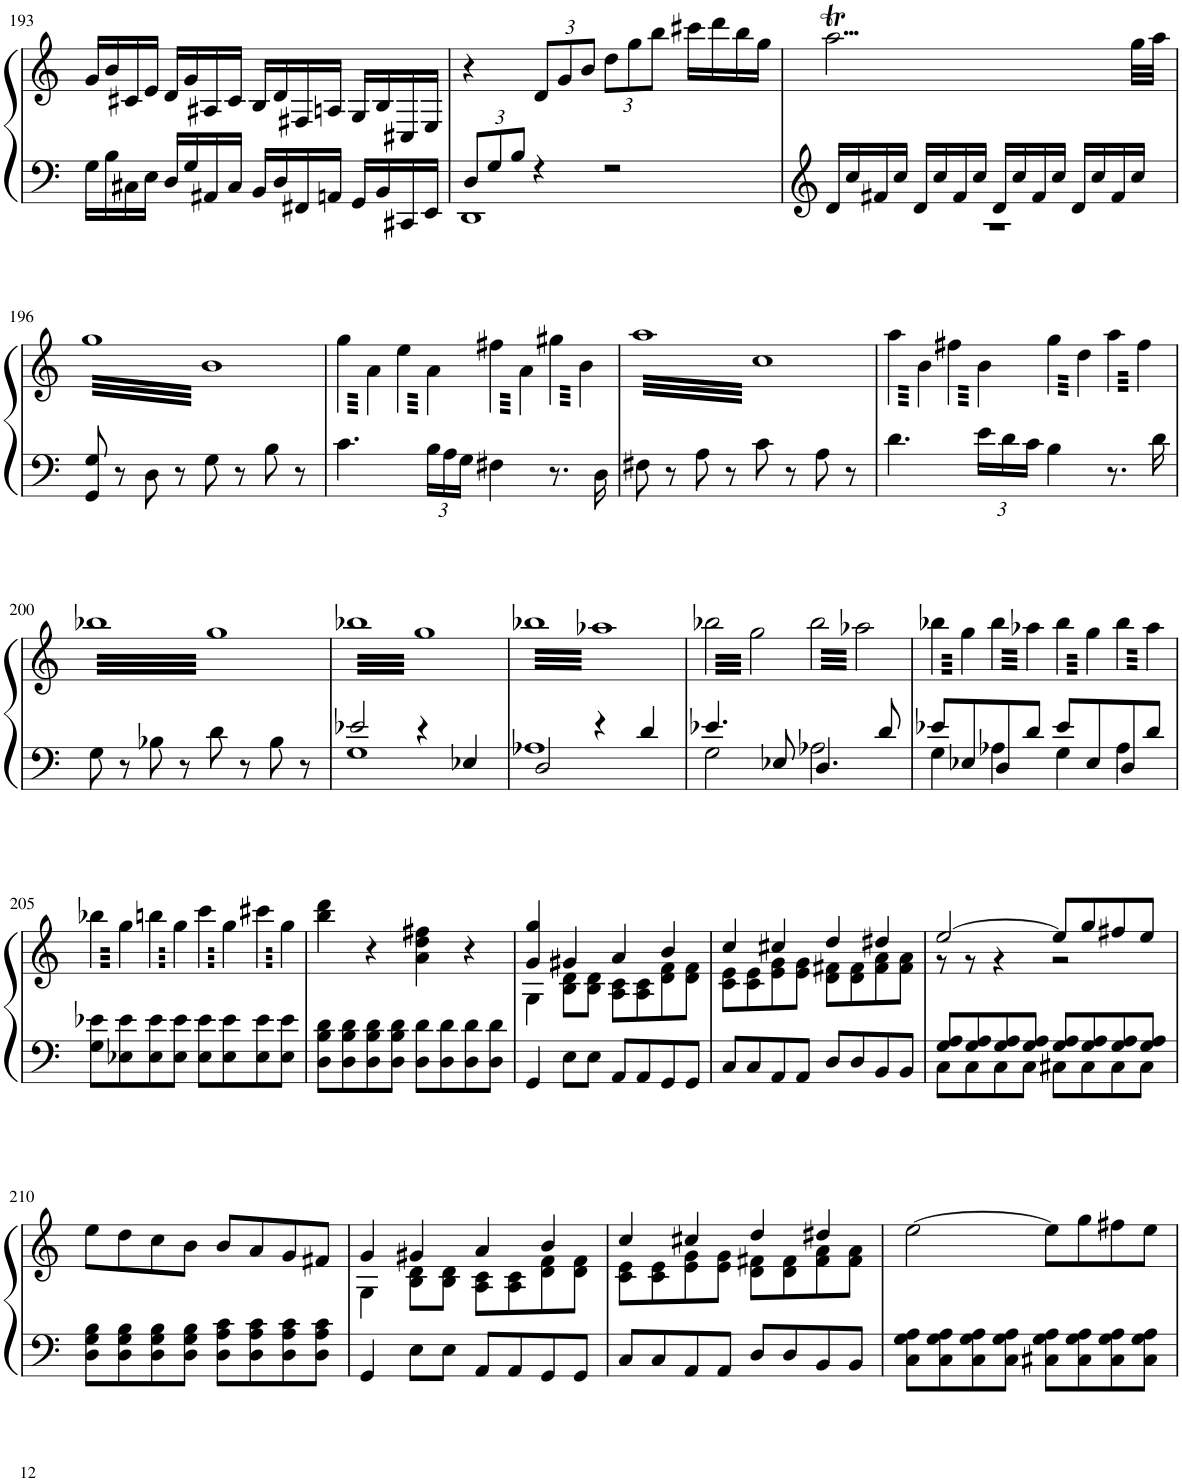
**kern	**kern
*part1	*part1
*staff2	*staff1
*I"Piano	*
*I'Pno.	*
!!LO:PB:g=z
*clefF4	*clefF4
*k[]	*k[]
*M4/4	*M4/4
*met(c)	*met(c)
=193	=193
16G\LL	16g/LL
16B\	16b/
16C#X\	16c#X/
16E\JJ	16e/JJ
16D/LL	16d/LL
16G/	16g/
16AA#X/	16A#X/
16C#/JJ	16c#/JJ
16BB/LL	16B/LL
16D/	16d/
16FF#X/	16F#X/
16AAn/JJ	16An/JJ
16GG/LL	16G/LL
16BB/	16B/
16CC#X/	16C#X/
16EE/JJ	16E/JJ
=194	=194
*Xbrackettup	*
*^	*
12D/L	1DD	4r
12G/	.	.
12B/J	.	.
*	*	*Xbrackettup
4r	.	12d/L
.	.	12g/
.	.	12b/J
2r	.	12dd\L
.	.	12gg\
.	.	12bb\J
.	.	16ccc#X\LL
.	.	16ddd\
.	.	16bb\
.	.	16gg\JJ
=195	=195	=195
16d/LL	1r	2...aaT\
16cc/	.	.
16f#X/	.	.
16cc/JJ	.	.
16d/LL	.	.
16cc/	.	.
16f#/	.	.
16cc/JJ	.	.
16d/LL	.	.
16cc/	.	.
16f#/	.	.
16cc/JJ	.	.
16d/LL	.	.
16cc/	.	.
16f#/	.	.
16cc/JJ	.	32gg\LLL
.	.	32aa\JJJ
*v	*v	*
!!LO:LB:g=z
=196	=196
*	*brackettup
*	*tremolo
8GG/ 8G/	64ggLLLL
.	64b
.	64gg
.	64b
.	64gg
.	64b
.	64gg
.	64b
8r	64gg
.	64b
.	64gg
.	64b
.	64gg
.	64b
.	64gg
.	64b
8D\	64gg
.	64b
.	64gg
.	64b
.	64gg
.	64b
.	64gg
.	64b
8r	64gg
.	64b
.	64gg
.	64b
.	64gg
.	64b
.	64gg
.	64b
8G\	64gg
.	64b
.	64gg
.	64b
.	64gg
.	64b
.	64gg
.	64b
8r	64gg
.	64b
.	64gg
.	64b
.	64gg
.	64b
.	64gg
.	64b
8B\	64gg
.	64b
.	64gg
.	64b
.	64gg
.	64b
.	64gg
.	64b
8r	64gg
.	64b
.	64gg
.	64b
.	64gg
.	64b
.	64gg
.	64bJJJJ
=197	=197
4.c\	64gg\LLLL
.	64a\
.	64gg\
.	64a\
.	64gg\
.	64a\
.	64gg\
.	64a\
.	64gg\
.	64a\
.	64gg\
.	64a\
.	64gg\
.	64a\
.	64gg\
.	64a\JJJJ
.	64ee\LLLL
.	64a\
.	64ee\
.	64a\
.	64ee\
.	64a\
.	64ee\
.	64a\
24B\LL	64ee\
.	64a\
.	64ee\
24A\	.
.	64a\
.	64ee\
.	64a\
24G\JJ	.
.	64ee\
.	64a\JJJJ
4F#X\	64ff#X\LLLL
.	64a\
.	64ff#X\
.	64a\
.	64ff#X\
.	64a\
.	64ff#X\
.	64a\
.	64ff#X\
.	64a\
.	64ff#X\
.	64a\
.	64ff#X\
.	64a\
.	64ff#X\
.	64a\JJJJ
8.r	64gg#X\LLLL
.	64b\
.	64gg#X\
.	64b\
.	64gg#X\
.	64b\
.	64gg#X\
.	64b\
.	64gg#X\
.	64b\
.	64gg#X\
.	64b\
16D\	64gg#X\
.	64b\
.	64gg#X\
.	64b\JJJJ
=198	=198
8F#X\	64aaLLLL
.	64cc
.	64aa
.	64cc
.	64aa
.	64cc
.	64aa
.	64cc
8r	64aa
.	64cc
.	64aa
.	64cc
.	64aa
.	64cc
.	64aa
.	64cc
8A\	64aa
.	64cc
.	64aa
.	64cc
.	64aa
.	64cc
.	64aa
.	64cc
8r	64aa
.	64cc
.	64aa
.	64cc
.	64aa
.	64cc
.	64aa
.	64cc
8c\	64aa
.	64cc
.	64aa
.	64cc
.	64aa
.	64cc
.	64aa
.	64cc
8r	64aa
.	64cc
.	64aa
.	64cc
.	64aa
.	64cc
.	64aa
.	64cc
8A\	64aa
.	64cc
.	64aa
.	64cc
.	64aa
.	64cc
.	64aa
.	64cc
8r	64aa
.	64cc
.	64aa
.	64cc
.	64aa
.	64cc
.	64aa
.	64ccJJJJ
=199	=199
4.d\	64aa\LLLL
.	64b\
.	64aa\
.	64b\
.	64aa\
.	64b\
.	64aa\
.	64b\
.	64aa\
.	64b\
.	64aa\
.	64b\
.	64aa\
.	64b\
.	64aa\
.	64b\JJJJ
.	64ff#X\LLLL
.	64b\
.	64ff#X\
.	64b\
.	64ff#X\
.	64b\
.	64ff#X\
.	64b\
24e\LL	64ff#X\
.	64b\
.	64ff#X\
24d\	.
.	64b\
.	64ff#X\
.	64b\
24c\JJ	.
.	64ff#X\
.	64b\JJJJ
4B\	64gg\LLLL
.	64dd\
.	64gg\
.	64dd\
.	64gg\
.	64dd\
.	64gg\
.	64dd\
.	64gg\
.	64dd\
.	64gg\
.	64dd\
.	64gg\
.	64dd\
.	64gg\
.	64dd\JJJJ
8.r	64aa\LLLL
.	64ff#\
.	64aa\
.	64ff#\
.	64aa\
.	64ff#\
.	64aa\
.	64ff#\
.	64aa\
.	64ff#\
.	64aa\
.	64ff#\
16d\	64aa\
.	64ff#\
.	64aa\
.	64ff#\JJJJ
!!LO:LB:g=z
=200	=200
8G\	64bb-XLLLL
.	64gg
.	64bb-X
.	64gg
.	64bb-X
.	64gg
.	64bb-X
.	64gg
8r	64bb-X
.	64gg
.	64bb-X
.	64gg
.	64bb-X
.	64gg
.	64bb-X
.	64gg
8B-X\	64bb-X
.	64gg
.	64bb-X
.	64gg
.	64bb-X
.	64gg
.	64bb-X
.	64gg
8r	64bb-X
.	64gg
.	64bb-X
.	64gg
.	64bb-X
.	64gg
.	64bb-X
.	64gg
8d\	64bb-X
.	64gg
.	64bb-X
.	64gg
.	64bb-X
.	64gg
.	64bb-X
.	64gg
8r	64bb-X
.	64gg
.	64bb-X
.	64gg
.	64bb-X
.	64gg
.	64bb-X
.	64gg
8B-\	64bb-X
.	64gg
.	64bb-X
.	64gg
.	64bb-X
.	64gg
.	64bb-X
.	64gg
8r	64bb-X
.	64gg
.	64bb-X
.	64gg
.	64bb-X
.	64gg
.	64bb-X
.	64ggJJJJ
=201	=201
*^	*
2e-X/	1G	64bb-XLLLL
.	.	64gg
.	.	64bb-X
.	.	64gg
.	.	64bb-X
.	.	64gg
.	.	64bb-X
.	.	64gg
.	.	64bb-X
.	.	64gg
.	.	64bb-X
.	.	64gg
.	.	64bb-X
.	.	64gg
.	.	64bb-X
.	.	64gg
.	.	64bb-X
.	.	64gg
.	.	64bb-X
.	.	64gg
.	.	64bb-X
.	.	64gg
.	.	64bb-X
.	.	64gg
.	.	64bb-X
.	.	64gg
.	.	64bb-X
.	.	64gg
.	.	64bb-X
.	.	64gg
.	.	64bb-X
.	.	64gg
4r	.	64bb-X
.	.	64gg
.	.	64bb-X
.	.	64gg
.	.	64bb-X
.	.	64gg
.	.	64bb-X
.	.	64gg
.	.	64bb-X
.	.	64gg
.	.	64bb-X
.	.	64gg
.	.	64bb-X
.	.	64gg
.	.	64bb-X
.	.	64gg
4E-X/	.	64bb-X
.	.	64gg
.	.	64bb-X
.	.	64gg
.	.	64bb-X
.	.	64gg
.	.	64bb-X
.	.	64gg
.	.	64bb-X
.	.	64gg
.	.	64bb-X
.	.	64gg
.	.	64bb-X
.	.	64gg
.	.	64bb-X
.	.	64ggJJJJ
=202	=202	=202
2D/	1A-X	64bb-XLLLL
.	.	64aa-X
.	.	64bb-X
.	.	64aa-X
.	.	64bb-X
.	.	64aa-X
.	.	64bb-X
.	.	64aa-X
.	.	64bb-X
.	.	64aa-X
.	.	64bb-X
.	.	64aa-X
.	.	64bb-X
.	.	64aa-X
.	.	64bb-X
.	.	64aa-X
.	.	64bb-X
.	.	64aa-X
.	.	64bb-X
.	.	64aa-X
.	.	64bb-X
.	.	64aa-X
.	.	64bb-X
.	.	64aa-X
.	.	64bb-X
.	.	64aa-X
.	.	64bb-X
.	.	64aa-X
.	.	64bb-X
.	.	64aa-X
.	.	64bb-X
.	.	64aa-X
4r	.	64bb-X
.	.	64aa-X
.	.	64bb-X
.	.	64aa-X
.	.	64bb-X
.	.	64aa-X
.	.	64bb-X
.	.	64aa-X
.	.	64bb-X
.	.	64aa-X
.	.	64bb-X
.	.	64aa-X
.	.	64bb-X
.	.	64aa-X
.	.	64bb-X
.	.	64aa-X
4d/	.	64bb-X
.	.	64aa-X
.	.	64bb-X
.	.	64aa-X
.	.	64bb-X
.	.	64aa-X
.	.	64bb-X
.	.	64aa-X
.	.	64bb-X
.	.	64aa-X
.	.	64bb-X
.	.	64aa-X
.	.	64bb-X
.	.	64aa-X
.	.	64bb-X
.	.	64aa-XJJJJ
=203	=203	=203
4.e-X/	2G\	64bb-X\LLLL
.	.	64gg\
.	.	64bb-X\
.	.	64gg\
.	.	64bb-X\
.	.	64gg\
.	.	64bb-X\
.	.	64gg\
.	.	64bb-X\
.	.	64gg\
.	.	64bb-X\
.	.	64gg\
.	.	64bb-X\
.	.	64gg\
.	.	64bb-X\
.	.	64gg\
.	.	64bb-X\
.	.	64gg\
.	.	64bb-X\
.	.	64gg\
.	.	64bb-X\
.	.	64gg\
.	.	64bb-X\
.	.	64gg\
8E-X/	.	64bb-X\
.	.	64gg\
.	.	64bb-X\
.	.	64gg\
.	.	64bb-X\
.	.	64gg\
.	.	64bb-X\
.	.	64gg\JJJJ
4.D/	2A-X\	64bb-\LLLL
.	.	64aa-X\
.	.	64bb-\
.	.	64aa-X\
.	.	64bb-\
.	.	64aa-X\
.	.	64bb-\
.	.	64aa-X\
.	.	64bb-\
.	.	64aa-X\
.	.	64bb-\
.	.	64aa-X\
.	.	64bb-\
.	.	64aa-X\
.	.	64bb-\
.	.	64aa-X\
.	.	64bb-\
.	.	64aa-X\
.	.	64bb-\
.	.	64aa-X\
.	.	64bb-\
.	.	64aa-X\
.	.	64bb-\
.	.	64aa-X\
8d/	.	64bb-\
.	.	64aa-X\
.	.	64bb-\
.	.	64aa-X\
.	.	64bb-\
.	.	64aa-X\
.	.	64bb-\
.	.	64aa-X\JJJJ
=204	=204	=204
8e-X/L	4G\	64bb-X\LLLL
.	.	64gg\
.	.	64bb-X\
.	.	64gg\
.	.	64bb-X\
.	.	64gg\
.	.	64bb-X\
.	.	64gg\
8E-X/	.	64bb-X\
.	.	64gg\
.	.	64bb-X\
.	.	64gg\
.	.	64bb-X\
.	.	64gg\
.	.	64bb-X\
.	.	64gg\JJJJ
8D/	4A-X\	64bb-\LLLL
.	.	64aa-X\
.	.	64bb-\
.	.	64aa-X\
.	.	64bb-\
.	.	64aa-X\
.	.	64bb-\
.	.	64aa-X\
8d/J	.	64bb-\
.	.	64aa-X\
.	.	64bb-\
.	.	64aa-X\
.	.	64bb-\
.	.	64aa-X\
.	.	64bb-\
.	.	64aa-X\JJJJ
8e-/L	4G\	64bb-\LLLL
.	.	64gg\
.	.	64bb-\
.	.	64gg\
.	.	64bb-\
.	.	64gg\
.	.	64bb-\
.	.	64gg\
8E-/	.	64bb-\
.	.	64gg\
.	.	64bb-\
.	.	64gg\
.	.	64bb-\
.	.	64gg\
.	.	64bb-\
.	.	64gg\JJJJ
8D/	4A-\	64bb-\LLLL
.	.	64aa-\
.	.	64bb-\
.	.	64aa-\
.	.	64bb-\
.	.	64aa-\
.	.	64bb-\
.	.	64aa-\
8d/J	.	64bb-\
.	.	64aa-\
.	.	64bb-\
.	.	64aa-\
.	.	64bb-\
.	.	64aa-\
.	.	64bb-\
.	.	64aa-\JJJJ
*v	*v	*
!!LO:LB:g=z
=205	=205
8G\ 8e-X\L	64bb-X\LLLL
.	64gg\
.	64bb-X\
.	64gg\
.	64bb-X\
.	64gg\
.	64bb-X\
.	64gg\
8E-X\ 8e-\	64bb-X\
.	64gg\
.	64bb-X\
.	64gg\
.	64bb-X\
.	64gg\
.	64bb-X\
.	64gg\JJJJ
8E-\ 8e-\	64bbn\LLLL
.	64gg\
.	64bbn\
.	64gg\
.	64bbn\
.	64gg\
.	64bbn\
.	64gg\
8E-\ 8e-\J	64bbn\
.	64gg\
.	64bbn\
.	64gg\
.	64bbn\
.	64gg\
.	64bbn\
.	64gg\JJJJ
8E-\ 8e-\L	64ccc\LLLL
.	64gg\
.	64ccc\
.	64gg\
.	64ccc\
.	64gg\
.	64ccc\
.	64gg\
8E-\ 8e-\	64ccc\
.	64gg\
.	64ccc\
.	64gg\
.	64ccc\
.	64gg\
.	64ccc\
.	64gg\JJJJ
8E-\ 8e-\	64ccc#X\LLLL
.	64gg\
.	64ccc#X\
.	64gg\
.	64ccc#X\
.	64gg\
.	64ccc#X\
.	64gg\
8E-\ 8e-\J	64ccc#X\
.	64gg\
.	64ccc#X\
.	64gg\
.	64ccc#X\
.	64gg\
.	64ccc#X\
.	64gg\JJJJ
*	*Xtremolo
=206	=206
8D\ 8B\ 8d\L	4bb\ 4ddd\
.	.
.	.
.	.
.	.
.	.
.	.
.	.
8D\ 8B\ 8d\	.
8D\ 8B\ 8d\	4r
8D\ 8B\ 8d\J	.
8D\ 8d\L	4a\ 4dd\ 4ff#X\
8D\ 8d\	.
8D\ 8d\	4r
8D\ 8d\J	.
=207	=207
*	*^
4GG/	4g/ 4gg/	4G\
8E\L	4g#X/	8B\ 8d\L
8E\J	.	8B\ 8d\J
8AA/L	4a/	8A\ 8c\L
8AA/	.	8A\ 8c\
8GG/	4b/	8d\ 8f\
8GG/J	.	8d\ 8f\J
=208	=208	=208
8C/L	4cc/	8c\ 8e\L
8C/	.	8c\ 8e\
8AA/	4cc#X/	8e\ 8g\
8AA/J	.	8e\ 8g\J
8D/L	4dd/	8d\ 8f#X\L
8D/	.	8d\ 8f#\
8BB/	4dd#X/	8f#\ 8a\
8BB/J	.	8f#\ 8a\J
=209	=209	=209
*^	*	*
8G/ 8A/L	8C\L	[2ee/	8r
8G/ 8A/	8C\	.	8r
8G/ 8A/	8C\	.	4r
8G/ 8A/J	8C\J	.	.
8G/ 8A/L	8C#X\L	8ee/L]	2r
8G/ 8A/	8C#\	8gg/	.
8G/ 8A/	8C#\	8ff#X/	.
8G/ 8A/J	8C#\J	8ee/J	.
*v	*v	*	*
*	*v	*v
!!LO:LB:g=z
=210	=210
8D\ 8G\ 8B\L	8ee\L
8D\ 8G\ 8B\	8dd\
8D\ 8G\ 8B\	8cc\
8D\ 8G\ 8B\J	8b\J
8D\ 8A\ 8c\L	8b/L
8D\ 8A\ 8c\	8a/
8D\ 8A\ 8c\	8g/
8D\ 8A\ 8c\J	8f#X/J
=211	=211
*	*^
4GG/	4g/	4G\
8E\L	4g#X/	8B\ 8d\L
8E\J	.	8B\ 8d\J
8AA/L	4a/	8A\ 8c\L
8AA/	.	8A\ 8c\
8GG/	4b/	8d\ 8f\
8GG/J	.	8d\ 8f\J
=212	=212	=212
8C/L	4cc/	8c\ 8e\L
8C/	.	8c\ 8e\
8AA/	4cc#X/	8e\ 8g\
8AA/J	.	8e\ 8g\J
8D/L	4dd/	8d\ 8f#X\L
8D/	.	8d\ 8f#\
8BB/	4dd#X/	8f#\ 8a\
8BB/J	.	8f#\ 8a\J
*	*v	*v
=213	=213
8C\ 8G\ 8A\L	[2ee\
8C\ 8G\ 8A\	.
8C\ 8G\ 8A\	.
8C\ 8G\ 8A\J	.
8C#X\ 8G\ 8A\L	8ee\L]
8C#\ 8G\ 8A\	8gg\
8C#\ 8G\ 8A\	8ff#X\
8C#\ 8G\ 8A\J	8ee\J
=	=
*-	*-
